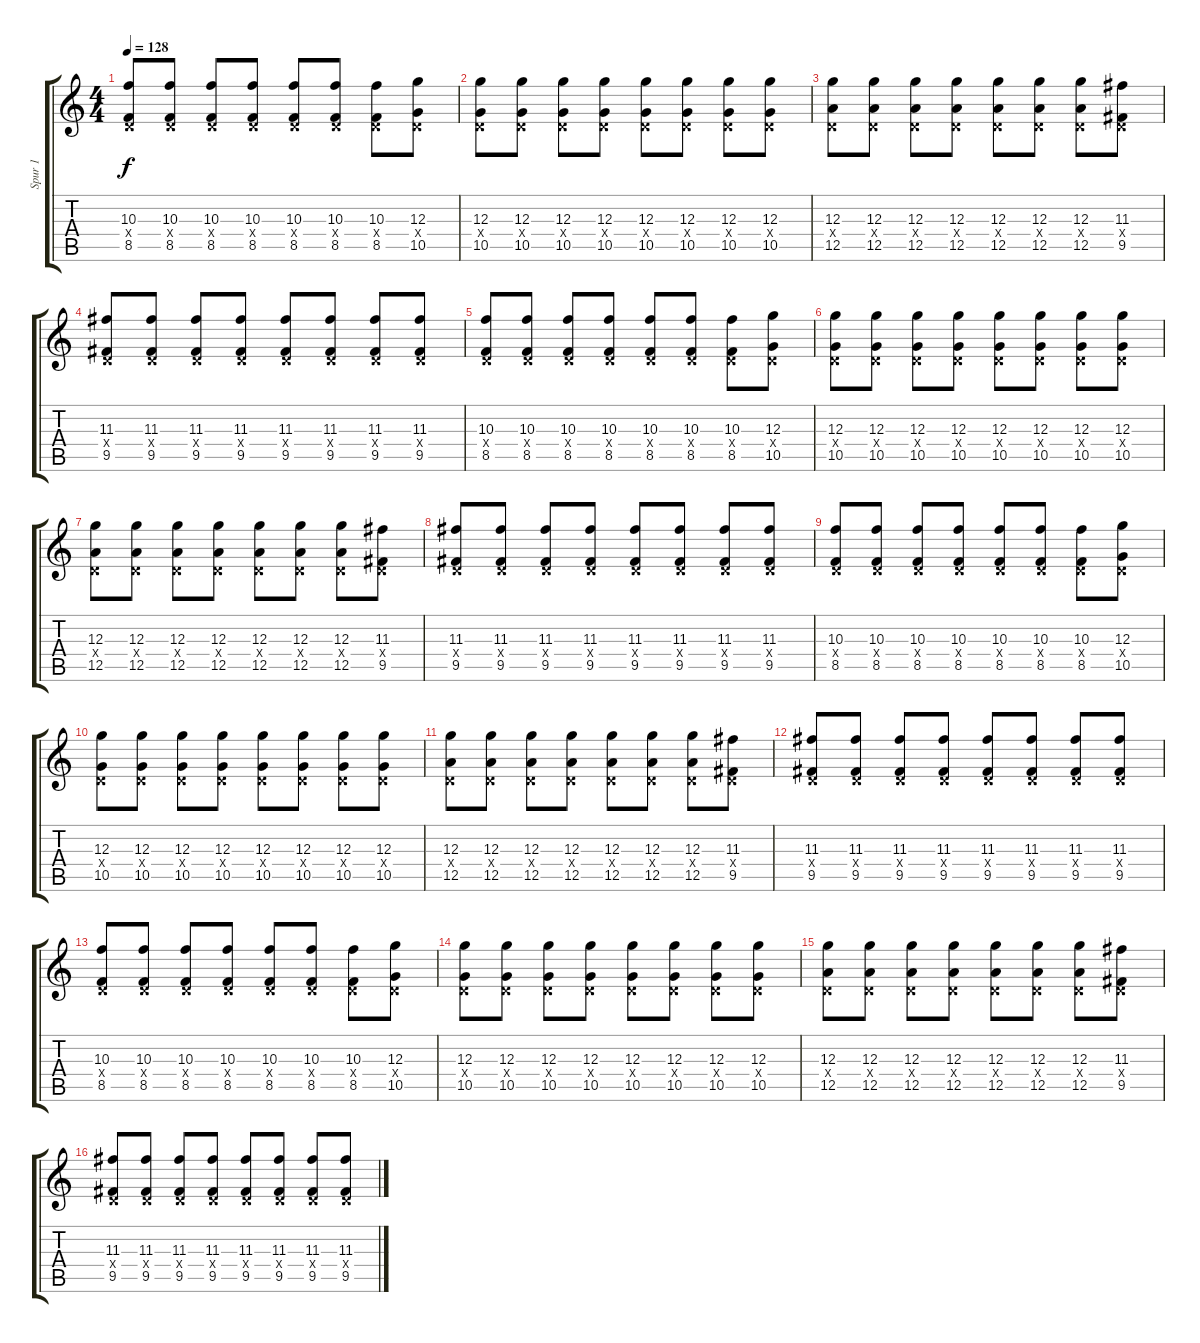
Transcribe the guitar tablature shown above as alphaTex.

\track ("Spur 1" "Spur 1") {instrument distortionguitar}
\staff {score tabs}
\tuning (E4 B3 G3 D3 A2 D2) {hide}
\ts (4 4)
\tempo 128
\clef g2
\ks c
(10.3 0.4{x} 8.5).8{dy f instrument electricguitarclean} (10.3 0.4{x} 8.5).8 (10.3 0.4{x} 8.5).8 (10.3 0.4{x} 8.5).8 (10.3 0.4{x} 8.5).8 (10.3 0.4{x} 8.5).8 (10.3 0.4{x} 8.5).8 (12.3 0.4{x} 10.5).8 |
(12.3 0.4{x} 10.5).8 (12.3 0.4{x} 10.5).8 (12.3 0.4{x} 10.5).8 (12.3 0.4{x} 10.5).8 (12.3 0.4{x} 10.5).8 (12.3 0.4{x} 10.5).8 (12.3 0.4{x} 10.5).8 (12.3 0.4{x} 10.5).8 |
(12.3 0.4{x} 12.5).8 (12.3 0.4{x} 12.5).8 (12.3 0.4{x} 12.5).8 (12.3 0.4{x} 12.5).8 (12.3 0.4{x} 12.5).8 (12.3 0.4{x} 12.5).8 (12.3 0.4{x} 12.5).8 (11.3 0.4{x} 9.5).8 |
(11.3 0.4{x} 9.5).8 (11.3 0.4{x} 9.5).8 (11.3 0.4{x} 9.5).8 (11.3 0.4{x} 9.5).8 (11.3 0.4{x} 9.5).8 (11.3 0.4{x} 9.5).8 (11.3 0.4{x} 9.5).8 (11.3 0.4{x} 9.5).8 |
(10.3 0.4{x} 8.5).8 (10.3 0.4{x} 8.5).8 (10.3 0.4{x} 8.5).8 (10.3 0.4{x} 8.5).8 (10.3 0.4{x} 8.5).8 (10.3 0.4{x} 8.5).8 (10.3 0.4{x} 8.5).8 (12.3 0.4{x} 10.5).8 |
(12.3 0.4{x} 10.5).8 (12.3 0.4{x} 10.5).8 (12.3 0.4{x} 10.5).8 (12.3 0.4{x} 10.5).8 (12.3 0.4{x} 10.5).8 (12.3 0.4{x} 10.5).8 (12.3 0.4{x} 10.5).8 (12.3 0.4{x} 10.5).8 |
(12.3 0.4{x} 12.5).8 (12.3 0.4{x} 12.5).8 (12.3 0.4{x} 12.5).8 (12.3 0.4{x} 12.5).8 (12.3 0.4{x} 12.5).8 (12.3 0.4{x} 12.5).8 (12.3 0.4{x} 12.5).8 (11.3 0.4{x} 9.5).8 |
(11.3 0.4{x} 9.5).8 (11.3 0.4{x} 9.5).8 (11.3 0.4{x} 9.5).8 (11.3 0.4{x} 9.5).8 (11.3 0.4{x} 9.5).8 (11.3 0.4{x} 9.5).8 (11.3 0.4{x} 9.5).8 (11.3 0.4{x} 9.5).8 |
(10.3 0.4{x} 8.5).8 (10.3 0.4{x} 8.5).8 (10.3 0.4{x} 8.5).8 (10.3 0.4{x} 8.5).8 (10.3 0.4{x} 8.5).8 (10.3 0.4{x} 8.5).8 (10.3 0.4{x} 8.5).8 (12.3 0.4{x} 10.5).8 |
(12.3 0.4{x} 10.5).8 (12.3 0.4{x} 10.5).8 (12.3 0.4{x} 10.5).8 (12.3 0.4{x} 10.5).8 (12.3 0.4{x} 10.5).8 (12.3 0.4{x} 10.5).8 (12.3 0.4{x} 10.5).8 (12.3 0.4{x} 10.5).8 |
(12.3 0.4{x} 12.5).8 (12.3 0.4{x} 12.5).8 (12.3 0.4{x} 12.5).8 (12.3 0.4{x} 12.5).8 (12.3 0.4{x} 12.5).8 (12.3 0.4{x} 12.5).8 (12.3 0.4{x} 12.5).8 (11.3 0.4{x} 9.5).8 |
(11.3 0.4{x} 9.5).8 (11.3 0.4{x} 9.5).8 (11.3 0.4{x} 9.5).8 (11.3 0.4{x} 9.5).8 (11.3 0.4{x} 9.5).8 (11.3 0.4{x} 9.5).8 (11.3 0.4{x} 9.5).8 (11.3 0.4{x} 9.5).8 |
(10.3 0.4{x} 8.5).8 (10.3 0.4{x} 8.5).8 (10.3 0.4{x} 8.5).8 (10.3 0.4{x} 8.5).8 (10.3 0.4{x} 8.5).8 (10.3 0.4{x} 8.5).8 (10.3 0.4{x} 8.5).8 (12.3 0.4{x} 10.5).8 |
(12.3 0.4{x} 10.5).8 (12.3 0.4{x} 10.5).8 (12.3 0.4{x} 10.5).8 (12.3 0.4{x} 10.5).8 (12.3 0.4{x} 10.5).8 (12.3 0.4{x} 10.5).8 (12.3 0.4{x} 10.5).8 (12.3 0.4{x} 10.5).8 |
(12.3 0.4{x} 12.5).8 (12.3 0.4{x} 12.5).8 (12.3 0.4{x} 12.5).8 (12.3 0.4{x} 12.5).8 (12.3 0.4{x} 12.5).8 (12.3 0.4{x} 12.5).8 (12.3 0.4{x} 12.5).8 (11.3 0.4{x} 9.5).8 |
(11.3 0.4{x} 9.5).8 (11.3 0.4{x} 9.5).8 (11.3 0.4{x} 9.5).8 (11.3 0.4{x} 9.5).8 (11.3 0.4{x} 9.5).8 (11.3 0.4{x} 9.5).8 (11.3 0.4{x} 9.5).8 (11.3 0.4{x} 9.5).8
